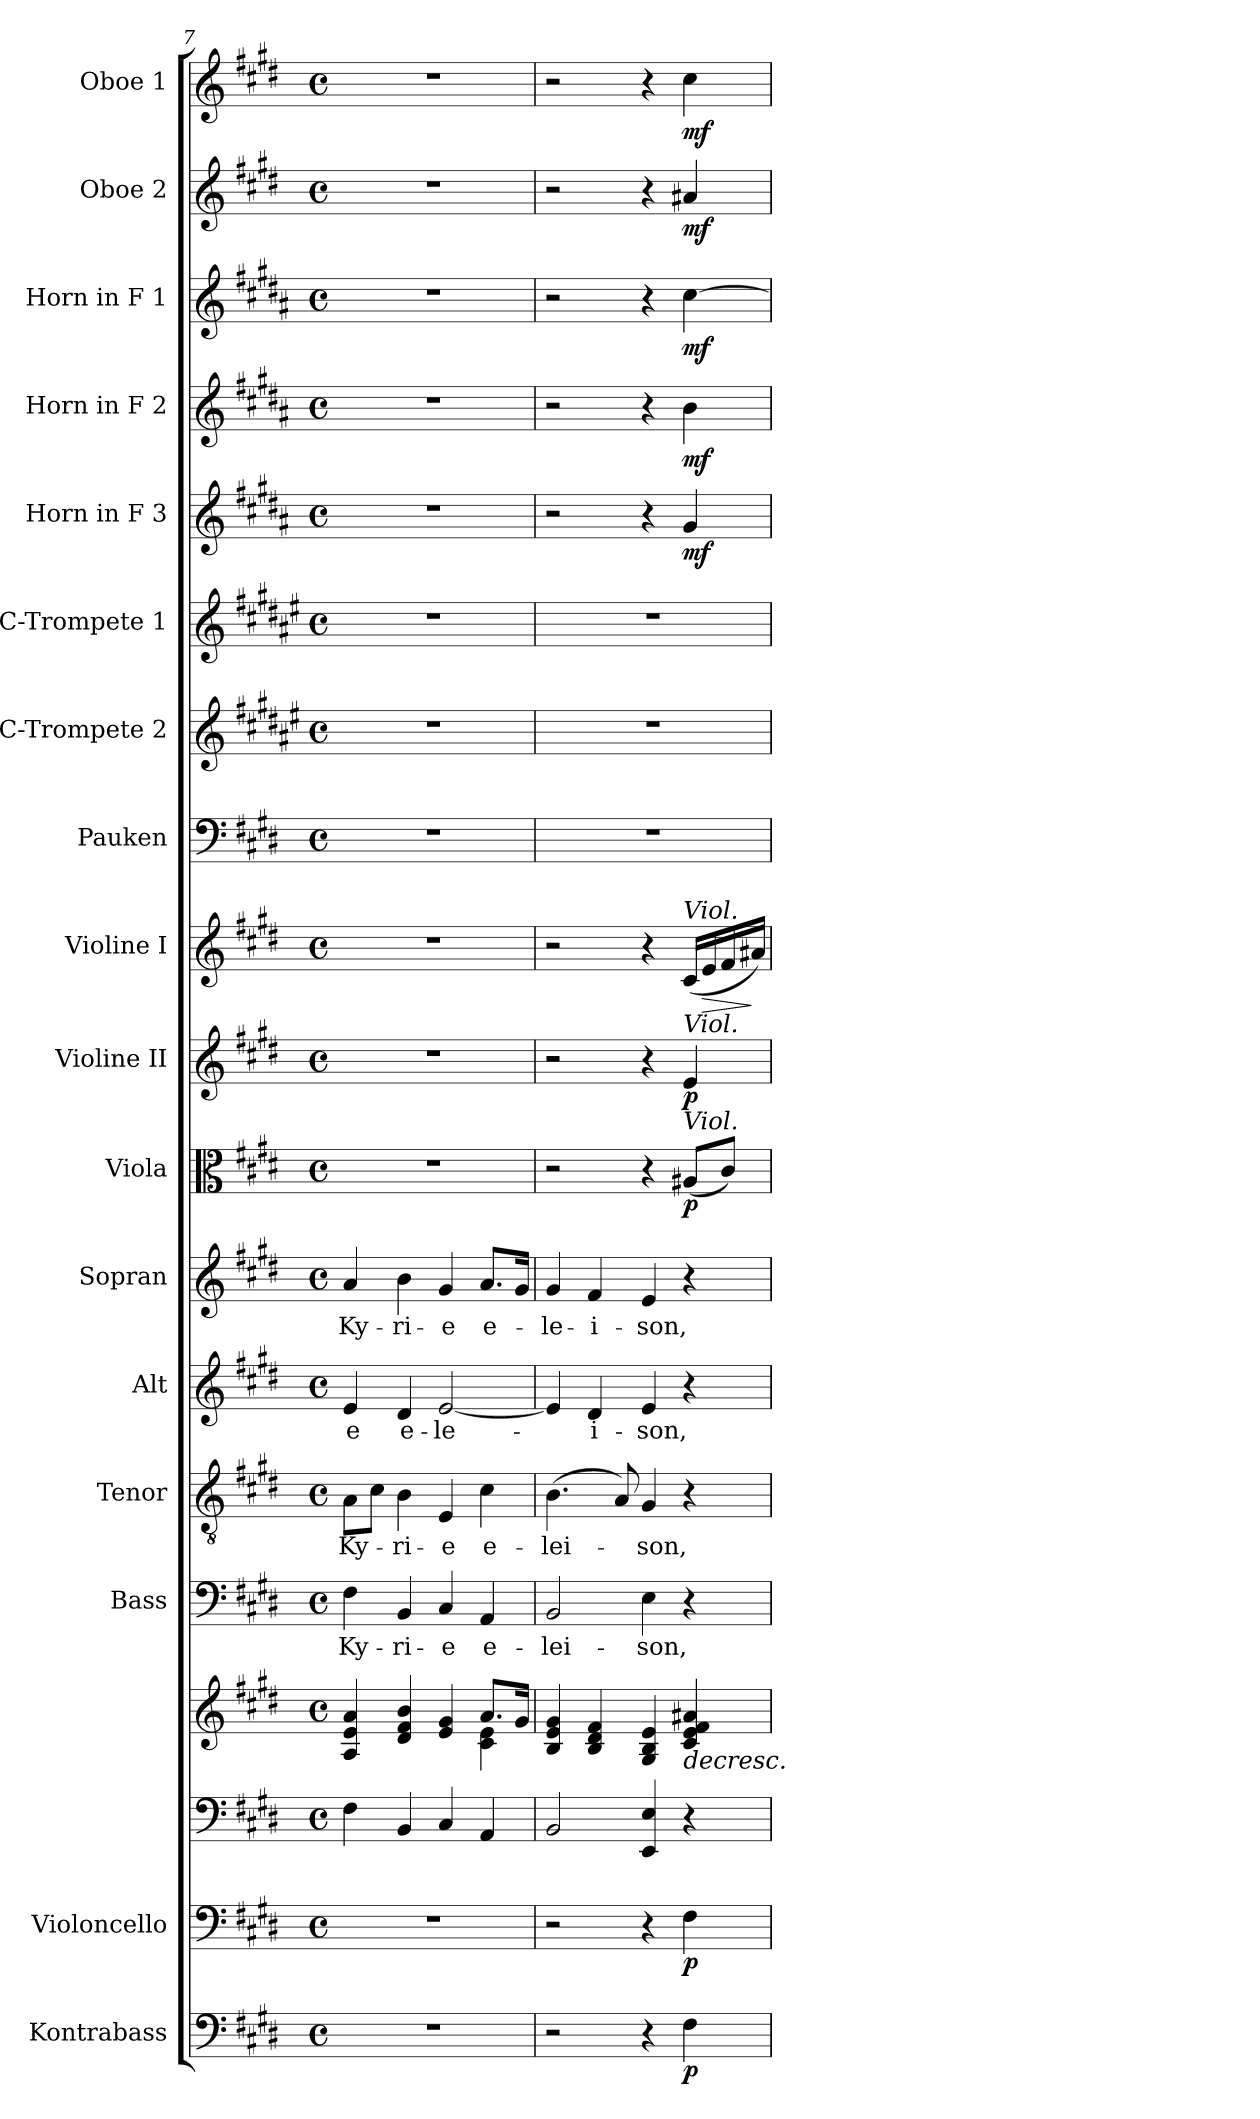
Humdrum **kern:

**kern	**dynam	**kern	**dynam	**kern	**kern	**dynam	**kern	**text	**kern	**text	**kern	**text	**kern	**text	**kern	**dynam	**kern	**dynam	**kern	**dynam	**kern	**kern	**kern	**kern	**dynam	**kern	**dynam	**kern	**dynam	**kern	**dynam	**kern	**dynam
*part18	*part18	*part17	*part17	*part16	*part16	*part16	*part15	*part15	*part14	*part14	*part13	*part13	*part12	*part12	*part11	*part11	*part10	*part10	*part9	*part9	*part8	*part7	*part6	*part5	*part5	*part4	*part4	*part3	*part3	*part2	*part2	*part1	*part1
*staff19	*staff19	*staff18	*staff18	*staff17	*staff16	*staff16/17	*staff15	*staff15	*staff14	*staff14	*staff13	*staff13	*staff12	*staff12	*staff11	*staff11	*staff10	*staff10	*staff9	*staff9	*staff8	*staff7	*staff6	*staff5	*staff5	*staff4	*staff4	*staff3	*staff3	*staff2	*staff2	*staff1	*staff1
*I"Kontrabass	*	*I"Violoncello	*	*	*	*	*I"Bass	*	*I"Tenor	*	*I"Alt	*	*I"Sopran	*	*I"Viola	*	*I"Violine II	*	*I"Violine I	*	*I"Pauken	*I"C-Trompete 2	*I"C-Trompete 1	*I"Horn in F 3	*	*I"Horn in F 2	*	*I"Horn in F 1	*	*I"Oboe 2	*	*I"Oboe 1	*
*I'Kb.	*	*I'Vc.	*	*	*	*	*I'B.	*	*I'T.	*	*I'A.	*	*I'S.	*	*I'Vla.	*	*I'Vl. II	*	*I'Vl. I	*	*I'Pk.	*I'C Trp. 2	*I'C Trp. 1	*	*	*	*	*	*	*I'Ob. 2	*	*I'Ob. 1	*
*clefF4	*	*clefF4	*	*clefF4	*clefG2	*	*clefF4	*	*clefGv2	*	*clefG2	*	*clefG2	*	*clefC3	*	*clefG2	*	*clefG2	*	*clefF4	*clefG2	*clefG2	*clefG2	*	*clefG2	*	*clefG2	*	*clefG2	*	*clefG2	*
*ITrd7c12	*	*	*	*	*	*	*	*	*	*	*	*	*	*	*	*	*	*	*	*	*	*ITrd1c2	*ITrd1c2	*ITrd4c7	*	*ITrd4c7	*	*ITrd4c7	*	*	*	*	*
*k[f#c#g#d#]	*	*k[f#c#g#d#]	*	*k[f#c#g#d#]	*k[f#c#g#d#]	*	*k[f#c#g#d#]	*	*k[f#c#g#d#]	*	*k[f#c#g#d#]	*	*k[f#c#g#d#]	*	*k[f#c#g#d#]	*	*k[f#c#g#d#]	*	*k[f#c#g#d#]	*	*k[f#c#g#d#]	*k[f#c#g#d#]	*k[f#c#g#d#]	*k[f#c#g#d#]	*	*k[f#c#g#d#]	*	*k[f#c#g#d#]	*	*k[f#c#g#d#]	*	*k[f#c#g#d#]	*
*E:	*	*E:	*	*E:	*E:	*	*E:	*	*E:	*	*E:	*	*E:	*	*E:	*	*E:	*	*E:	*	*E:	*E:	*E:	*E:	*	*E:	*	*E:	*	*E:	*	*E:	*
*M4/4	*	*M4/4	*	*M4/4	*M4/4	*	*M4/4	*	*M4/4	*	*M4/4	*	*M4/4	*	*M4/4	*	*M4/4	*	*M4/4	*	*M4/4	*M4/4	*M4/4	*M4/4	*	*M4/4	*	*M4/4	*	*M4/4	*	*M4/4	*
*met(c)	*	*met(c)	*	*met(c)	*met(c)	*	*met(c)	*	*met(c)	*	*met(c)	*	*met(c)	*	*met(c)	*	*met(c)	*	*met(c)	*	*met(c)	*met(c)	*met(c)	*met(c)	*	*met(c)	*	*met(c)	*	*met(c)	*	*met(c)	*
=7	=7	=7	=7	=7	=7	=7	=7	=7	=7	=7	=7	=7	=7	=7	=7	=7	=7	=7	=7	=7	=7	=7	=7	=7	=7	=7	=7	=7	=7	=7	=7	=7	=7
*	*	*	*	*	*^	*	*	*	*	*	*	*	*	*	*	*	*	*	*	*	*	*	*	*	*	*	*	*	*	*	*	*	*
!	!	!	!	!	!	!	!	!	!LO:LY:b	!	!LO:LY:b	!	!LO:LY:b	!	!LO:LY:b	!	!	!	!	!	!	!	!	!	!	!	!	!	!	!	!	!	!	!
1r	.	1r	.	4F#\	4A/ 4e/ 4a/	2.ryy	.	4F#\	Ky-	8A\L	Ky-	4e/	-e	4a/	Ky-	1r	.	1r	.	1r	.	1r	1r	1r	1r	.	1r	.	1r	.	1r	.	1r	.
.	.	.	.	.	.	.	.	.	.	8c#\J	.	.	.	.	.	.	.	.	.	.	.	.	.	.	.	.	.	.	.	.	.	.	.	.
!	!	!	!	!	!	!	!	!	!LO:LY:b	!	!LO:LY:b	!	!LO:LY:b	!	!LO:LY:b	!	!	!	!	!	!	!	!	!	!	!	!	!	!	!	!	!	!	!
.	.	.	.	4BB/	4d#/ 4f#/ 4b/	.	.	4BB/	-ri-	4B\	-ri-	4d#/	e-	4b\	-ri-	.	.	.	.	.	.	.	.	.	.	.	.	.	.	.	.	.	.	.
!	!	!	!	!	!	!	!	!	!LO:LY:b	!	!LO:LY:b	!	!LO:LY:b	!	!LO:LY:b	!	!	!	!	!	!	!	!	!	!	!	!	!	!	!	!	!	!	!
.	.	.	.	4C#/	4e/ 4g#/	.	.	4C#/	-e	4E/	-e	[2e/	-le-	4g#/	-e	.	.	.	.	.	.	.	.	.	.	.	.	.	.	.	.	.	.	.
!	!	!	!	!	!	!	!	!	!LO:LY:b	!	!LO:LY:b	!	!	!	!LO:LY:b	!	!	!	!	!	!	!	!	!	!	!	!	!	!	!	!	!	!	!
.	.	.	.	4AA/	8.a/L	4c#\ 4e\	.	4AA/	e-	4c#\	e-	.	.	8.a/L	e-	.	.	.	.	.	.	.	.	.	.	.	.	.	.	.	.	.	.	.
.	.	.	.	.	16g#/Jk	.	.	.	.	.	.	.	.	16g#/Jk	.	.	.	.	.	.	.	.	.	.	.	.	.	.	.	.	.	.	.	.
*	*	*	*	*	*v	*v	*	*	*	*	*	*	*	*	*	*	*	*	*	*	*	*	*	*	*	*	*	*	*	*	*	*	*	*
=8	=8	=8	=8	=8	=8	=8	=8	=8	=8	=8	=8	=8	=8	=8	=8	=8	=8	=8	=8	=8	=8	=8	=8	=8	=8	=8	=8	=8	=8	=8	=8	=8	=8
!	!	!	!	!	!	!	!	!LO:LY:b	!	!LO:LY:b	!	!	!	!LO:LY:b	!	!	!	!	!	!	!	!	!	!	!	!	!	!	!	!	!	!	!
2r	.	2r	.	2BB/	4B/ 4e/ 4g#/	.	2BB/	-lei-	(>4.B\	-lei-	4e/]	.	4g#/	-le-	2r	.	2r	.	2r	.	1r	1r	1r	2r	.	2r	.	2r	.	2r	.	2r	.
!	!	!	!	!	!	!	!	!	!	!	!	!LO:LY:b	!	!LO:LY:b	!	!	!	!	!	!	!	!	!	!	!	!	!	!	!	!	!	!	!
.	.	.	.	.	4B/ 4d#/ 4f#/	.	.	.	.	.	4d#/	-i-	4f#/	-i-	.	.	.	.	.	.	.	.	.	.	.	.	.	.	.	.	.	.	.
.	.	.	.	.	.	.	.	.	8A/)	.	.	.	.	.	.	.	.	.	.	.	.	.	.	.	.	.	.	.	.	.	.	.	.
!	!	!	!	!	!	!	!	!LO:LY:b	!	!LO:LY:b	!	!LO:LY:b	!	!LO:LY:b	!	!	!	!	!	!	!	!	!	!	!	!	!	!	!	!	!	!	!
4r	.	4r	.	4EE/ 4E/	4G#/ 4B/ 4e/	]	4E\	-son,	4G#/	-son,	4e/	-son,	4e/	-son,	4r	.	4r	.	4r	.	.	.	.	4r	.	4r	.	4r	.	4r	.	4r	.
!	!	!	!	!	!	!	!	!	!	!	!	!	!	!	!	!	!	!	!LO:TX:a:i:t=Viol.	!	!	!	!	!	!	!	!	!	!	!	!	!	!
!	!	!	!	!	!	!	!	!	!	!	!	!	!	!	!	!	!LO:TX:a:i:t=Viol.	!	!	!	!	!	!	!	!	!	!	!	!	!	!	!	!
!	!	!	!	!	!	!	!	!	!	!	!	!	!	!	!LO:TX:a:i:t=Viol.	!	!	!	!	!	!	!	!	!	!	!	!	!	!	!	!	!	!
!	!LO:DY:b	!	!LO:DY:b	!	!	!LO:HP:b	!	!	!	!	!	!	!	!	!	!LO:DY:b	!	!LO:DY:b	!	!	!	!	!	!	!LO:DY:b	!	!LO:DY:b	!	!LO:DY:b	!	!LO:DY:b	!	!LO:DY:b
4FF#\	p	4F#\	p	4r	4c#/ 4e/ 4f#/ 4a#X/	>	4r	.	4r	.	4r	.	4r	.	(<8A#X/L	p	4e/	p	(<16c#/LL	.	.	.	.	4c#/	mf	4e\	mf	[4f#\	mf	4a#X/	mf	4cc#\	mf
!	!	!	!	!	!	!	!	!	!	!	!	!	!	!	!	!	!	!	!	!LO:HP:b	!	!	!	!	!	!	!	!	!	!	!	!	!
.	.	.	.	.	.	.	.	.	.	.	.	.	.	.	.	.	.	.	16e/	>	.	.	.	.	.	.	.	.	.	.	.	.	.
.	.	.	.	.	.	.	.	.	.	.	.	.	.	.	8c#/J)	.	.	.	16f#/	.	.	.	.	.	.	.	.	.	.	.	.	.	.
.	.	.	.	.	.	.	.	.	.	.	.	.	.	.	.	.	.	.	16a#X/JJ)	]	.	.	.	.	.	.	.	.	.	.	.	.	.
=	=	=	=	=	=	=	=	=	=	=	=	=	=	=	=	=	=	=	=	=	=	=	=	=	=	=	=	=	=	=	=	=	=
*-	*-	*-	*-	*-	*-	*-	*-	*-	*-	*-	*-	*-	*-	*-	*-	*-	*-	*-	*-	*-	*-	*-	*-	*-	*-	*-	*-	*-	*-	*-	*-	*-	*-
